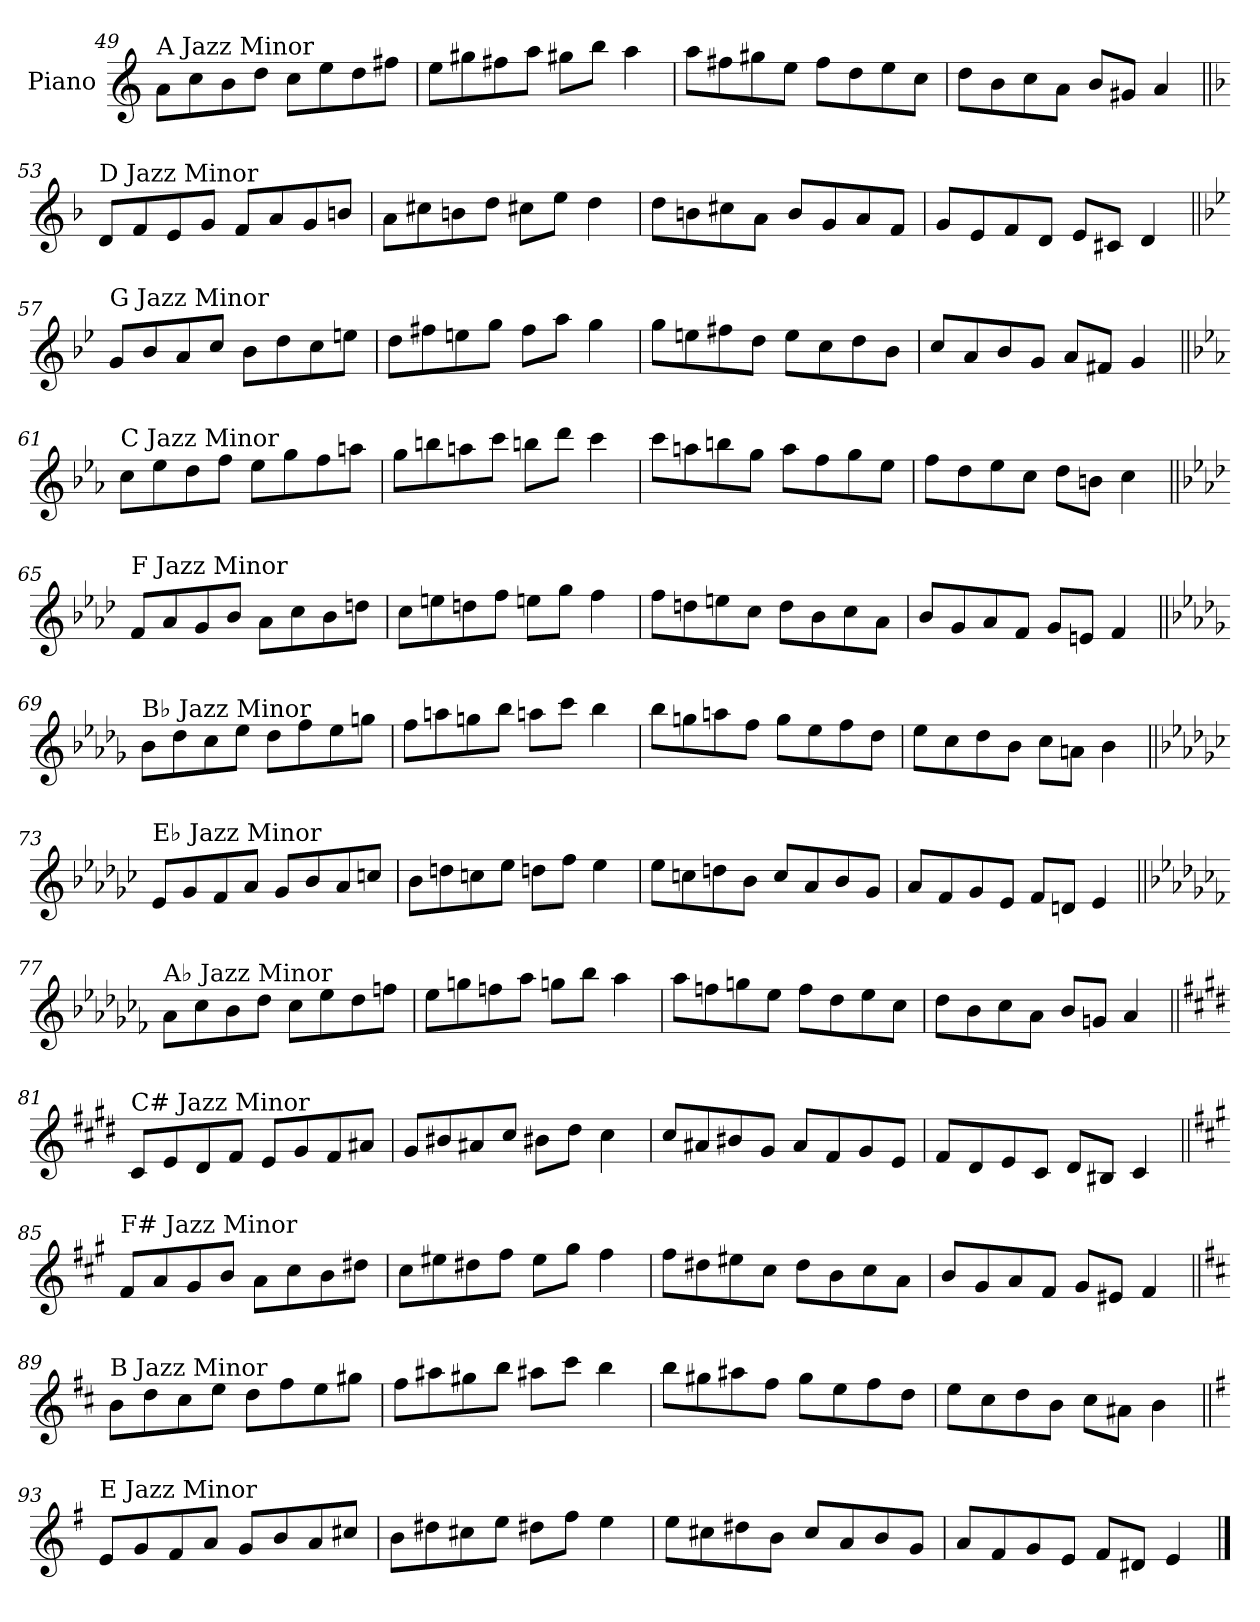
**kern
*part1
*staff1
*I"Piano
*I'Pno.
!!LO:PB:g=z
*clefG2
*k[]
=49
!LO:TX:a:t=A Jazz Minor
8a\L
8cc\
8b\
8dd\J
8cc\L
8ee\
8dd\
8ff#X\J
=50
8ee\L
8gg#X\
8ff#X\
8aa\J
8gg#X\L
8bb\J
4aa\
=51
8aa\L
8ff#X\
8gg#X\
8ee\J
8ff#\L
8dd\
8ee\
8cc\J
=52
8dd\L
8b\
8cc\
8a\J
8b/L
8g#X/J
4a/
!!LO:LB:g=z
=53||
*k[b-]
!LO:TX:a:t=D Jazz Minor
8d/L
8f/
8e/
8g/J
8f/L
8a/
8g/
8bn/J
=54
8a\L
8cc#X\
8bn\
8dd\J
8cc#X\L
8ee\J
4dd\
=55
8dd\L
8bn\
8cc#X\
8a\J
8b/L
8g/
8a/
8f/J
=56
8g/L
8e/
8f/
8d/J
8e/L
8c#X/J
4d/
!!LO:LB:g=z
=57||
*k[b-e-]
!LO:TX:a:t=G Jazz Minor
8g/L
8b-/
8a/
8cc/J
8b-\L
8dd\
8cc\
8een\J
=58
8dd\L
8ff#X\
8een\
8gg\J
8ff#\L
8aa\J
4gg\
=59
8gg\L
8een\
8ff#X\
8dd\J
8ee\L
8cc\
8dd\
8b-\J
=60
8cc/L
8a/
8b-/
8g/J
8a/L
8f#X/J
4g/
!!LO:LB:g=z
=61||
*k[b-e-a-]
!LO:TX:a:t=C Jazz Minor
8cc\L
8ee-\
8dd\
8ff\J
8ee-\L
8gg\
8ff\
8aan\J
=62
8gg\L
8bbn\
8aan\
8ccc\J
8bbn\L
8ddd\J
4ccc\
=63
8ccc\L
8aan\
8bbn\
8gg\J
8aa\L
8ff\
8gg\
8ee-\J
=64
8ff\L
8dd\
8ee-\
8cc\J
8dd\L
8bn\J
4cc\
!!LO:LB:g=z
=65||
*k[b-e-a-d-]
!LO:TX:a:t=F Jazz Minor
8f/L
8a-/
8g/
8b-/J
8a-\L
8cc\
8b-\
8ddn\J
=66
8cc\L
8een\
8ddn\
8ff\J
8een\L
8gg\J
4ff\
=67
8ff\L
8ddn\
8een\
8cc\J
8dd\L
8b-\
8cc\
8a-\J
=68
8b-/L
8g/
8a-/
8f/J
8g/L
8en/J
4f/
!!LO:LB:g=z
=69||
*k[b-e-a-d-g-]
!LO:TX:a:t=B♭ Jazz Minor
8b-\L
8dd-\
8cc\
8ee-\J
8dd-\L
8ff\
8ee-\
8ggn\J
=70
8ff\L
8aan\
8ggn\
8bb-\J
8aan\L
8ccc\J
4bb-\
=71
8bb-\L
8ggn\
8aan\
8ff\J
8gg\L
8ee-\
8ff\
8dd-\J
=72
8ee-\L
8cc\
8dd-\
8b-\J
8cc\L
8an\J
4b-\
!!LO:LB:g=z
=73||
*k[b-e-a-d-g-c-]
!LO:TX:a:t=E♭ Jazz Minor
8e-/L
8g-/
8f/
8a-/J
8g-/L
8b-/
8a-/
8ccn/J
=74
8b-\L
8ddn\
8ccn\
8ee-\J
8ddn\L
8ff\J
4ee-\
=75
8ee-\L
8ccn\
8ddn\
8b-\J
8cc/L
8a-/
8b-/
8g-/J
=76
8a-/L
8f/
8g-/
8e-/J
8f/L
8dn/J
4e-/
!!LO:LB:g=z
=77||
*k[b-e-a-d-g-c-f-]
!LO:TX:a:t=A♭ Jazz Minor
8a-\L
8cc-\
8b-\
8dd-\J
8cc-\L
8ee-\
8dd-\
8ffn\J
=78
8ee-\L
8ggn\
8ffn\
8aa-\J
8ggn\L
8bb-\J
4aa-\
=79
8aa-\L
8ffn\
8ggn\
8ee-\J
8ff\L
8dd-\
8ee-\
8cc-\J
=80
8dd-\L
8b-\
8cc-\
8a-\J
8b-/L
8gn/J
4a-/
!!LO:LB:g=z
=81||
*k[f#c#g#d#]
!LO:TX:a:t=C# Jazz Minor
8c#/L
8e/
8d#/
8f#/J
8e/L
8g#/
8f#/
8a#X/J
=82
8g#/L
8b#X/
8a#X/
8cc#/J
8b#X\L
8dd#\J
4cc#\
=83
8cc#/L
8a#X/
8b#X/
8g#/J
8a#/L
8f#/
8g#/
8e/J
=84
8f#/L
8d#/
8e/
8c#/J
8d#/L
8B#X/J
4c#/
!!LO:LB:g=z
=85||
*k[f#c#g#]
!LO:TX:a:t=F# Jazz Minor
8f#/L
8a/
8g#/
8b/J
8a\L
8cc#\
8b\
8dd#X\J
=86
8cc#\L
8ee#X\
8dd#X\
8ff#\J
8ee#\L
8gg#\J
4ff#\
=87
8ff#\L
8dd#X\
8ee#X\
8cc#\J
8dd#\L
8b\
8cc#\
8a\J
=88
8b/L
8g#/
8a/
8f#/J
8g#/L
8e#X/J
4f#/
!!LO:LB:g=z
=89||
*k[f#c#]
!LO:TX:a:t=B Jazz Minor
8b\L
8dd\
8cc#\
8ee\J
8dd\L
8ff#\
8ee\
8gg#X\J
=90
8ff#\L
8aa#X\
8gg#X\
8bb\J
8aa#X\L
8ccc#\J
4bb\
=91
8bb\L
8gg#X\
8aa#X\
8ff#\J
8gg#\L
8ee\
8ff#\
8dd\J
=92
8ee\L
8cc#\
8dd\
8b\J
8cc#\L
8a#X\J
4b\
!!LO:LB:g=z
=93||
*k[f#]
!LO:TX:a:t=E Jazz Minor
8e/L
8g/
8f#/
8a/J
8g/L
8b/
8a/
8cc#X/J
=94
8b\L
8dd#X\
8cc#X\
8ee\J
8dd#X\L
8ff#\J
4ee\
=95
8ee\L
8cc#X\
8dd#X\
8b\J
8cc#/L
8a/
8b/
8g/J
=96
8a/L
8f#/
8g/
8e/J
8f#/L
8d#X/J
4e/
==
*-
